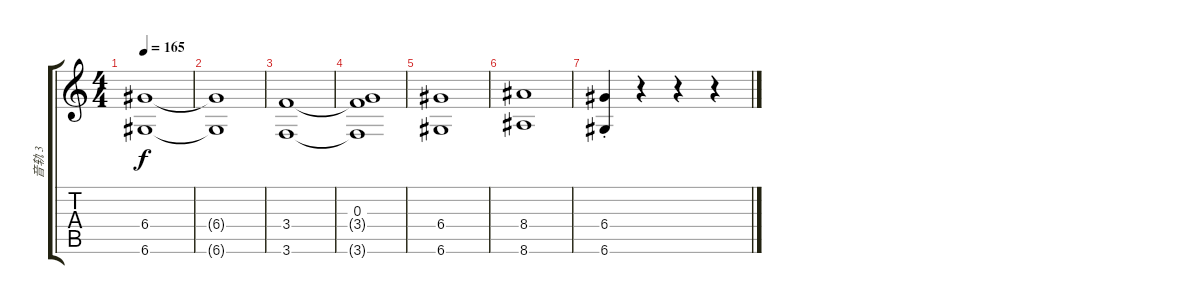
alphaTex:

\track ("音轨 3" "音轨 3") {instrument distortionguitar}
\staff {score tabs}
\tuning (E4 B3 G3 D3 A2 D2) {hide}
\ts (4 4)
\tempo 165
\clef g2
\ks c
(6.4 6.6).1{dy f} |
(6.4{t} 6.6{t}).1 |
(3.4 3.6).1 |
(0.3 3.4{t} 3.6{t}).1 |
(6.4 6.6).1 |
(8.4 8.6).1 |
(6.4{st} 6.6{st}).4 r.4 r.4 r.4
